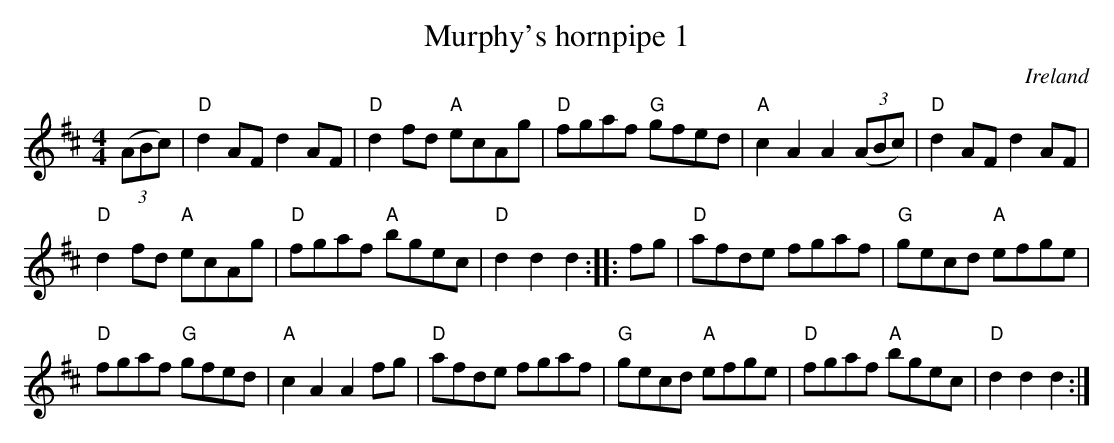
X:1
T:Murphy's hornpipe 1
O:Ireland
M:4/4
L:1/8
K:D
(3(ABc)|\
"D"d2AF d2AF|"D"d2fd "A"ecAg|"D"fgaf "G"gfed|"A"c2A2 A2(3(ABc)|\
"D"d2AF d2AF|
"D"d2fd "A"ecAg|"D"fgaf "A"bgec|"D"d2d2 d2:|\
|:fg|\
"D"afde fgaf|"G"gecd "A"efge|
"D"fgaf "G"gfed|"A"c2A2 A2fg|\
"D"afde fgaf|"G"gecd "A"efge|"D"fgaf "A"bgec|"D"d2d2 d2:|
